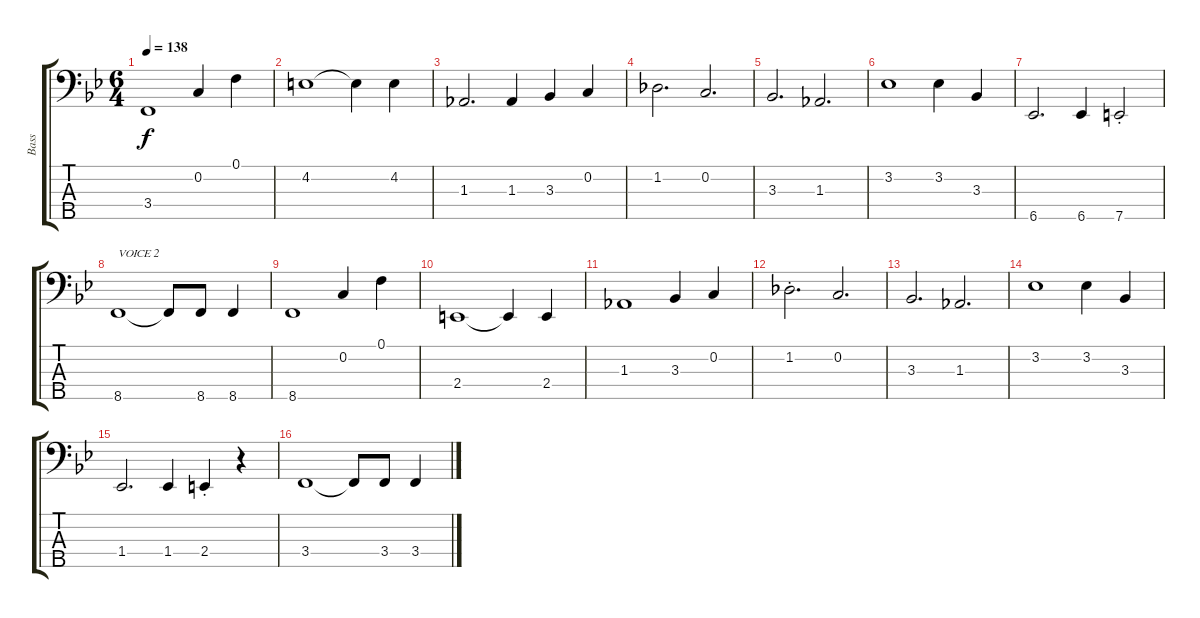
\track ("Bass" "Bass") {instrument electricbassfinger}
\staff {score tabs}
\tuning (F2 C2 G1 D1 A0) {hide}
\ts (6 4)
\tempo 138
\clef f4
\ks gminor
3.4.1{dy f} 0.2.4 0.1.4 |
4.2.1 4.2{t}.4 4.2.4 |
1.3.2{d} 1.3.4 3.3.4 0.2.4 |
1.2.2{d} 0.2.2{d} |
3.3.2{d} 1.3.2{d} |
3.2.1 3.2.4 3.3.4 |
6.5.2{d} 6.5.4 7.5{st}.2 |
8.5.1{txt "VOICE 2"} 8.5{t}.8 8.5.8 8.5.4 |
8.5.1 0.2.4 0.1.4 |
2.4.1 2.4{t}.4 2.4.4 |
1.3.1 3.3.4 0.2.4 |
1.2{st}.2{d} 0.2.2{d} |
3.3.2{d} 1.3.2{d} |
3.2.1 3.2.4 3.3.4 |
1.4.2{d} 1.4.4 2.4{st}.4 r.4 |
3.4.1 3.4{t}.8 3.4.8 3.4.4
